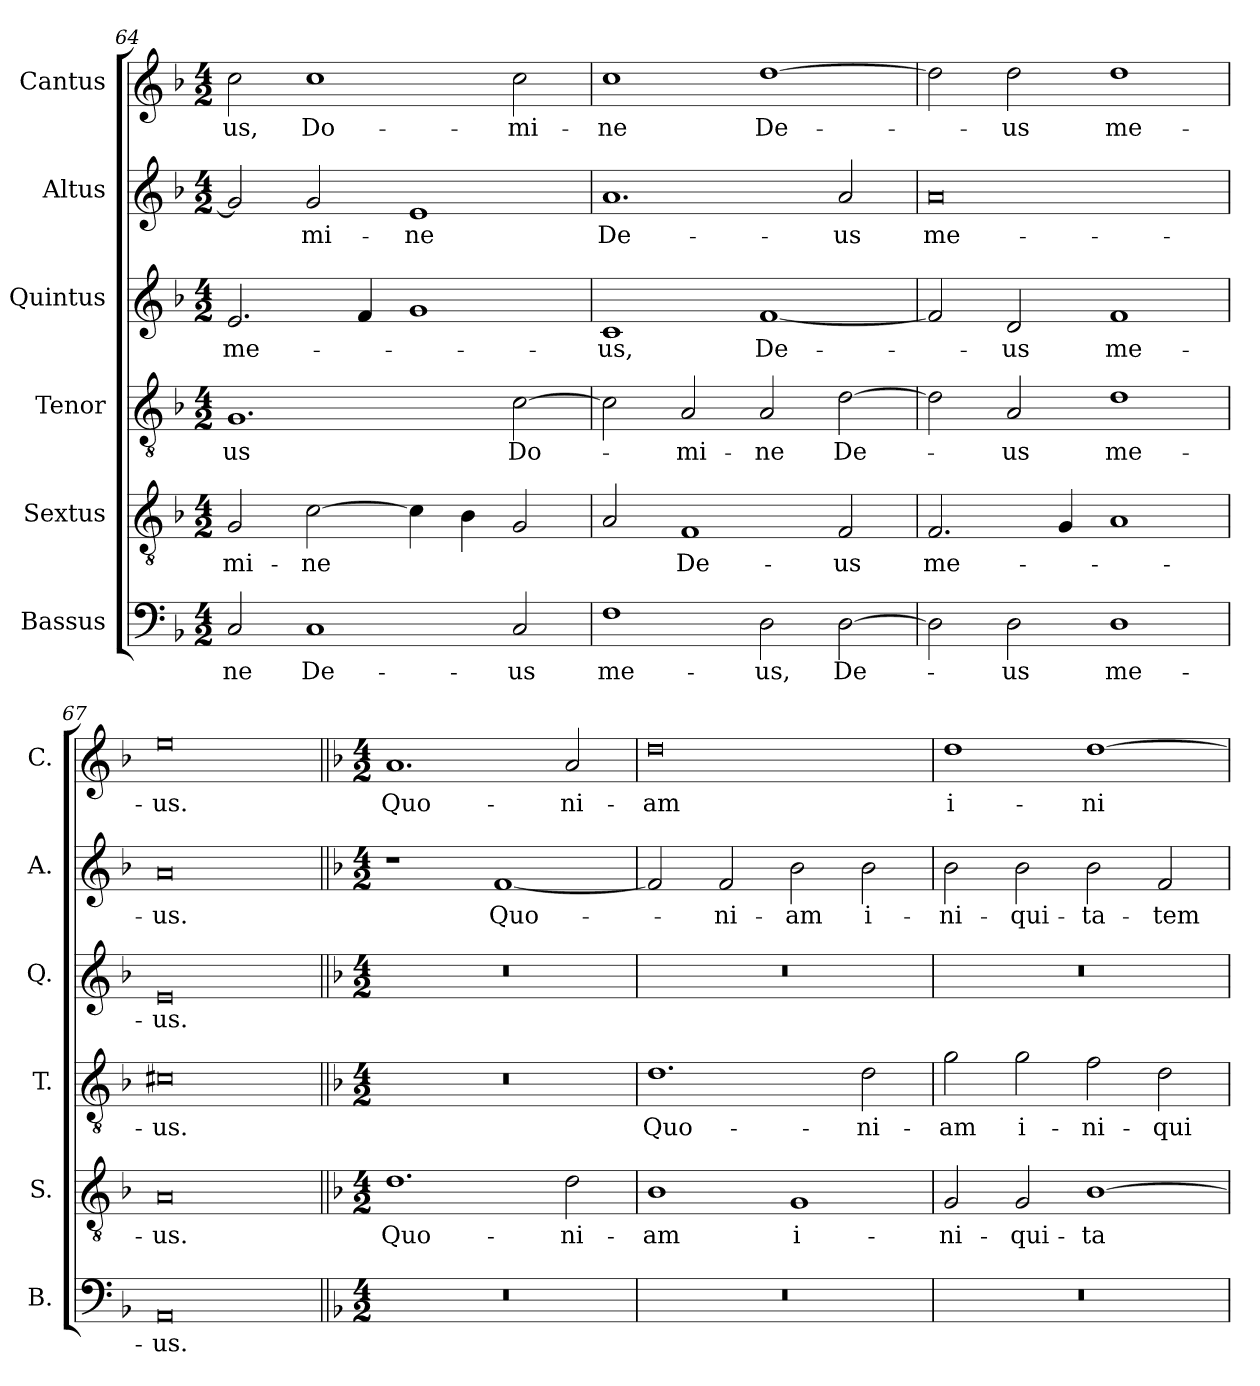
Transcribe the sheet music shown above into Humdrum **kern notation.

**kern	**text	**kern	**text	**kern	**text	**kern	**text	**kern	**text	**kern	**text
*part6	*part6	*part5	*part5	*part4	*part4	*part3	*part3	*part2	*part2	*part1	*part1
*staff6	*staff6	*staff5	*staff5	*staff4	*staff4	*staff3	*staff3	*staff2	*staff2	*staff1	*staff1
*I"Bassus	*	*I"Sextus	*	*I"Tenor	*	*I"Quintus	*	*I"Altus	*	*I"Cantus	*
*I'B.	*	*I'S.	*	*I'T.	*	*I'Q.	*	*I'A.	*	*I'C.	*
*clefF4	*	*clefGv2	*	*clefGv2	*	*clefG2	*	*clefG2	*	*clefG2	*
*k[b-]	*	*k[b-]	*	*k[b-]	*	*k[b-]	*	*k[b-]	*	*k[b-]	*
*M4/2	*	*M4/2	*	*M4/2	*	*M4/2	*	*M4/2	*	*M4/2	*
=64	=64	=64	=64	=64	=64	=64	=64	=64	=64	=64	=64
2C/	-ne	2G/	-mi-	1.G	-us	2.e/	me-	2g/]	.	2cc\	-us,
1C	De-	[2c\	-ne	.	.	.	.	2g/	mi-	1cc	Do-
.	.	.	.	.	.	4f/	.	.	.	.	.
.	.	4c\]	.	.	.	1g	.	1e	-ne	.	.
.	.	4B-\	.	.	.	.	.	.	.	.	.
2C/	-us	2G/	.	[2c\	Do-	.	.	.	.	2cc\	-mi-
=65	=65	=65	=65	=65	=65	=65	=65	=65	=65	=65	=65
1F	me-	2A/	.	2c\]	.	1c	-us,	1.a	De-	1cc	-ne
.	.	1F	De-	2A/	-mi-	.	.	.	.	.	.
2D\	-us,	.	.	2A/	-ne	[1f	De-	.	.	[1dd	De-
[2D\	De-	2F/	-us	[2d\	De-	.	.	2a/	-us	.	.
=66	=66	=66	=66	=66	=66	=66	=66	=66	=66	=66	=66
2D\]	.	2.F/	me-	2d\]	.	2f/]	.	0a	me-	2dd\]	.
2D\	-us	.	.	2A/	-us	2d/	-us	.	.	2dd\	-us
.	.	4G/	.	.	.	.	.	.	.	.	.
1D	me-	1A	.	1d	me-	1f	me-	.	.	1dd	me-
=67	=67	=67	=67	=67	=67	=67	=67	=67	=67	=67	=67
0AA	-us.	0A	-us.	0c#X	-us.	0e	-us.	0a	-us.	0ee	-us.
=68||	=68||	=68||	=68||	=68||	=68||	=68||	=68||	=68||	=68||	=68||	=68||
*k[b-]	*	*k[b-]	*	*k[b-]	*	*k[b-]	*	*k[b-]	*	*k[b-]	*
*M4/2	*	*M4/2	*	*M4/2	*	*M4/2	*	*M4/2	*	*M4/2	*
0r	.	1.d	Quo-	0r	.	0r	.	1r	.	1.a	Quo-
.	.	.	.	.	.	.	.	[1f	Quo-	.	.
.	.	2d\	-ni-	.	.	.	.	.	.	2a/	-ni-
=69	=69	=69	=69	=69	=69	=69	=69	=69	=69	=69	=69
0r	.	1B-	-am	1.d	Quo-	0r	.	2f/]	.	0dd	-am
.	.	.	.	.	.	.	.	2f/	-ni-	.	.
.	.	1G	i-	.	.	.	.	2b-\	-am	.	.
.	.	.	.	2d\	-ni-	.	.	2b-\	i-	.	.
!!LO:LB:g=z
=70	=70	=70	=70	=70	=70	=70	=70	=70	=70	=70	=70
0r	.	2G/	-ni-	2g\	-am	0r	.	2b-\	-ni-	1dd	i-
.	.	2G/	-qui-	2g\	i-	.	.	2b-\	-qui-	.	.
.	.	[1B-	-ta-	2f\	-ni-	.	.	2b-\	-ta-	[1dd	-ni-
.	.	.	.	2d\	-qui-	.	.	2f/	-tem	.	.
=	=	=	=	=	=	=	=	=	=	=	=
*-	*-	*-	*-	*-	*-	*-	*-	*-	*-	*-	*-
